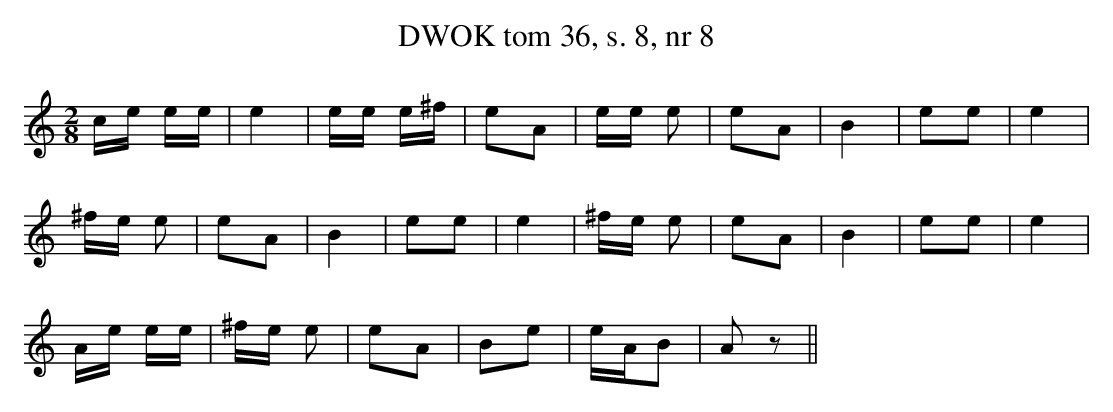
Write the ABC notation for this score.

X:1
T: DWOK tom 36, s. 8, nr 8
L:1/16
M:2/8
K:C
ce ee|e4|ee e^f|e2A2|ee e2|e2A2|B4|e2e2|e4|
^fe e2|e2A2|B4|e2e2|e4|^fe e2|e2A2|B4|e2e2|e4|
Ae ee|^fe e2|e2A2|B2e2|eAB2|A2z2||
